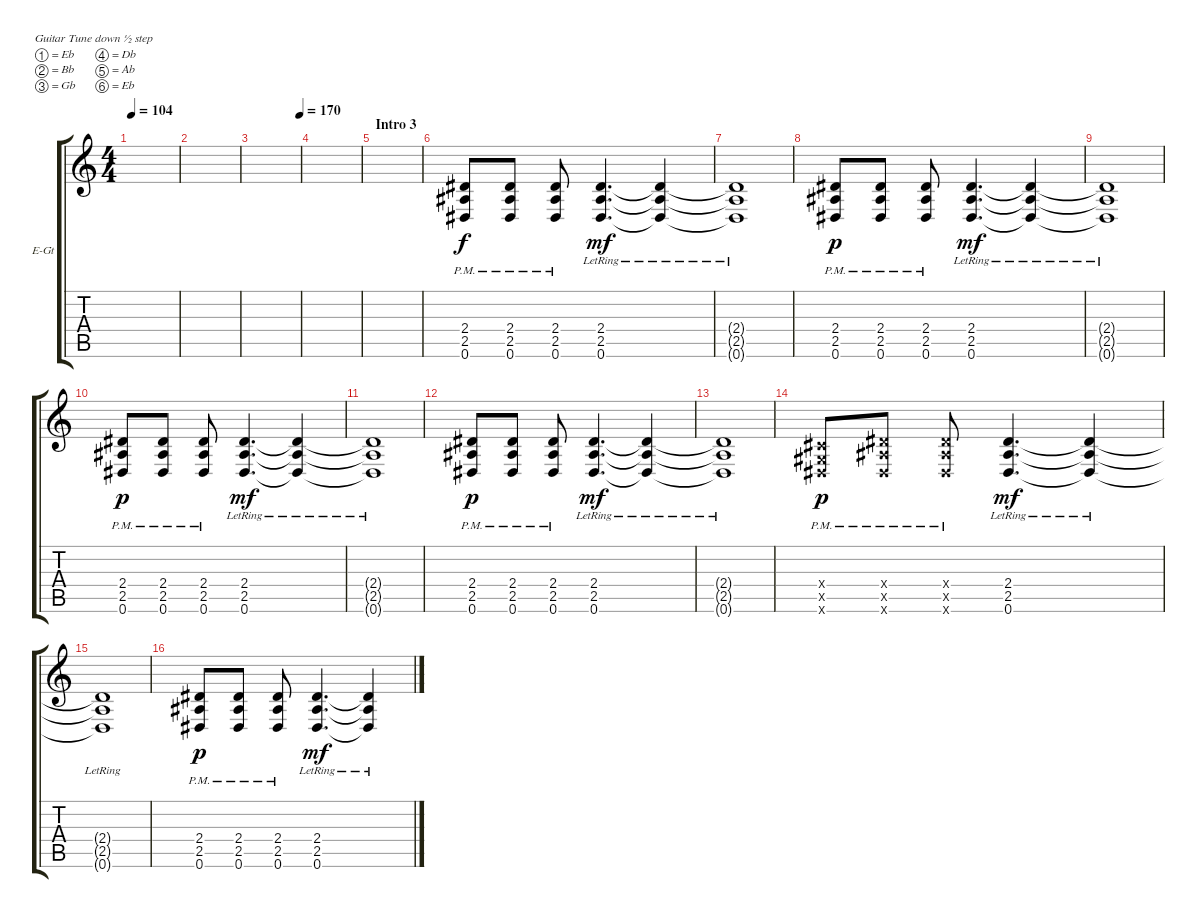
\defaultSystemsLayout 4
\bracketExtendMode groupsimilarinstruments
\firstSystemTrackNameOrientation horizontal
\otherSystemsTrackNameOrientation horizontal
\track ("Headmaster - Rhythm" "E-Gt") {instrument distortionguitar}
\staff {score tabs}
\tuning (Eb4 Bb3 Gb3 Db3 Ab2 Eb2)
\ts (4 4)
\tempo 104
\clef g2
\scale
0.333333
\ks c
|
\scale
0.333333 |
\tempo (170 1)
\scale
0.333333 |
\scale
0.333333 |
\section ("" "Intro 3")
|
(2.4{pm} 2.5{pm} 0.6{pm}).8 (2.4{pm} 2.5{pm} 0.6{pm}).8 (2.4{pm} 2.5{pm} 0.6{pm}).8 (2.4{lr} 2.5{lr} 0.6{lr}).4{d dy mf} (2.4{lr t} 2.5{lr t} 0.6{lr t}).4 |
(2.4{lr t} 2.5{lr t} 0.6{lr t}).1 |
(2.4{pm} 2.5{pm} 0.6{pm}).8{dy p} (2.4{pm} 2.5{pm} 0.6{pm}).8 (2.4{pm} 2.5{pm} 0.6{pm}).8 (2.4{lr} 2.5{lr} 0.6{lr}).4{d dy mf} (2.4{lr t} 2.5{lr t} 0.6{lr t}).4 |
(2.4{lr t} 2.5{lr t} 0.6{lr t}).1 |
(2.4{pm} 2.5{pm} 0.6{pm}).8{dy p} (2.4{pm} 2.5{pm} 0.6{pm}).8 (2.4{pm} 2.5{pm} 0.6{pm}).8 (2.4{lr} 2.5{lr} 0.6{lr}).4{d dy mf} (2.4{lr t} 2.5{lr t} 0.6{lr t}).4 |
(2.4{lr t} 2.5{lr t} 0.6{lr t}).1 |
(2.4{pm} 2.5{pm} 0.6{pm}).8{dy p} (2.4{pm} 2.5{pm} 0.6{pm}).8 (2.4{pm} 2.5{pm} 0.6{pm}).8 (2.4{lr} 2.5{lr} 0.6{lr}).4{d dy mf} (2.4{lr t} 2.5{lr t} 0.6{lr t}).4 |
(2.4{lr t} 2.5{lr t} 0.6{lr t}).1 |
(0.6{pm x} 0.5{x} 0.4{x}).8{dy p} (2.4{pm x} 2.5{pm x} 0.6{pm x}).8 (2.4{pm x} 2.5{pm x} 0.6{pm x}).8 (2.4{lr} 2.5{lr} 0.6{lr}).4{d dy mf} (2.4{lr t} 2.5{lr t} 0.6{lr t}).4 |
(2.4{lr t} 2.5{lr t} 0.6{lr t}).1 |
(2.4{pm} 2.5{pm} 0.6{pm}).8{dy p} (2.4{pm} 2.5{pm} 0.6{pm}).8 (2.4{pm} 2.5{pm} 0.6{pm}).8 (2.4{lr} 2.5{lr} 0.6{lr}).4{d dy mf} (2.4{lr t} 2.5{lr t} 0.6{lr t}).4
